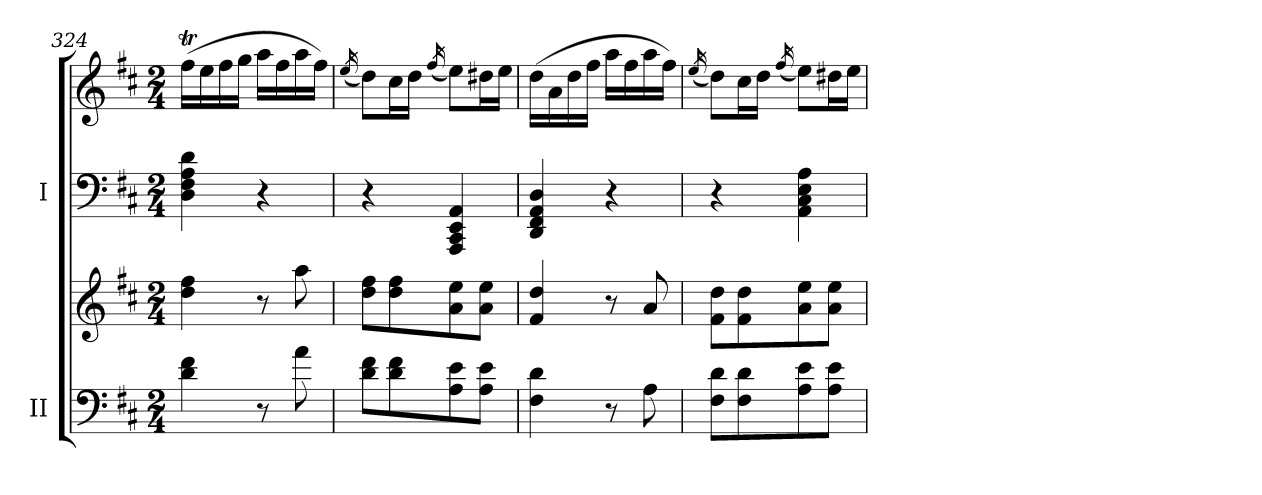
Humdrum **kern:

**kern	**kern	**kern	**kern
*part2	*part2	*part1	*part1
*staff4	*staff3	*staff2	*staff1
*I"II	*	*I"I	*
*I'II	*	*I'I	*
*clefF4	*clefG2	*clefF4	*clefG2
*k[f#c#]	*k[f#c#]	*k[f#c#]	*k[f#c#]
*M2/4	*M2/4	*M2/4	*M2/4
=324	=324	=324	=324
4d\ 4f#\	4dd\ 4ff#\	4D\ 4F#\ 4A\ 4d\	(>16ff#t\LL
.	.	.	16ee\
.	.	.	16ff#\
.	.	.	16gg\JJ
8r	8r	4r	16aa\LL
.	.	.	16ff#\
8a\	8aa\	.	16aa\
.	.	.	16ff#\JJ)
=325	=325	=325	=325
.	.	.	(<16qee/
8d\ 8f#\L	8dd\ 8ff#\L	4r	8dd\L)
8d\ 8f#\	8dd\ 8ff#\	.	16cc#\L
.	.	.	16dd\JJ
.	.	.	(<16qff#/
8A\ 8e\	8a\ 8ee\	4AAA/ 4CC#/ 4EE/ 4AA/	8ee\L)
8A\ 8e\J	8a\ 8ee\J	.	16dd#X\L
.	.	.	16ee\JJ
=326	=326	=326	=326
4F#\ 4d\	4f#/ 4dd/	4DD/ 4FF#/ 4AA/ 4D/	(>16dd\LL
.	.	.	16a\
.	.	.	16dd\
.	.	.	16ff#\JJ
8r	8r	4r	16aa\LL
.	.	.	16ff#\
8A\	8a/	.	16aa\
.	.	.	16ff#\JJ)
=327	=327	=327	=327
.	.	.	(<16qee/
8F#\ 8d\L	8f#\ 8dd\L	4r	8dd\L)
8F#\ 8d\	8f#\ 8dd\	.	16cc#\L
.	.	.	16dd\JJ
.	.	.	(<16qff#/
8A\ 8e\	8a\ 8ee\	4AA\ 4C#\ 4E\ 4A\	8ee\L)
8A\ 8e\J	8a\ 8ee\J	.	16dd#X\L
.	.	.	16ee\JJ
=	=	=	=
*-	*-	*-	*-
